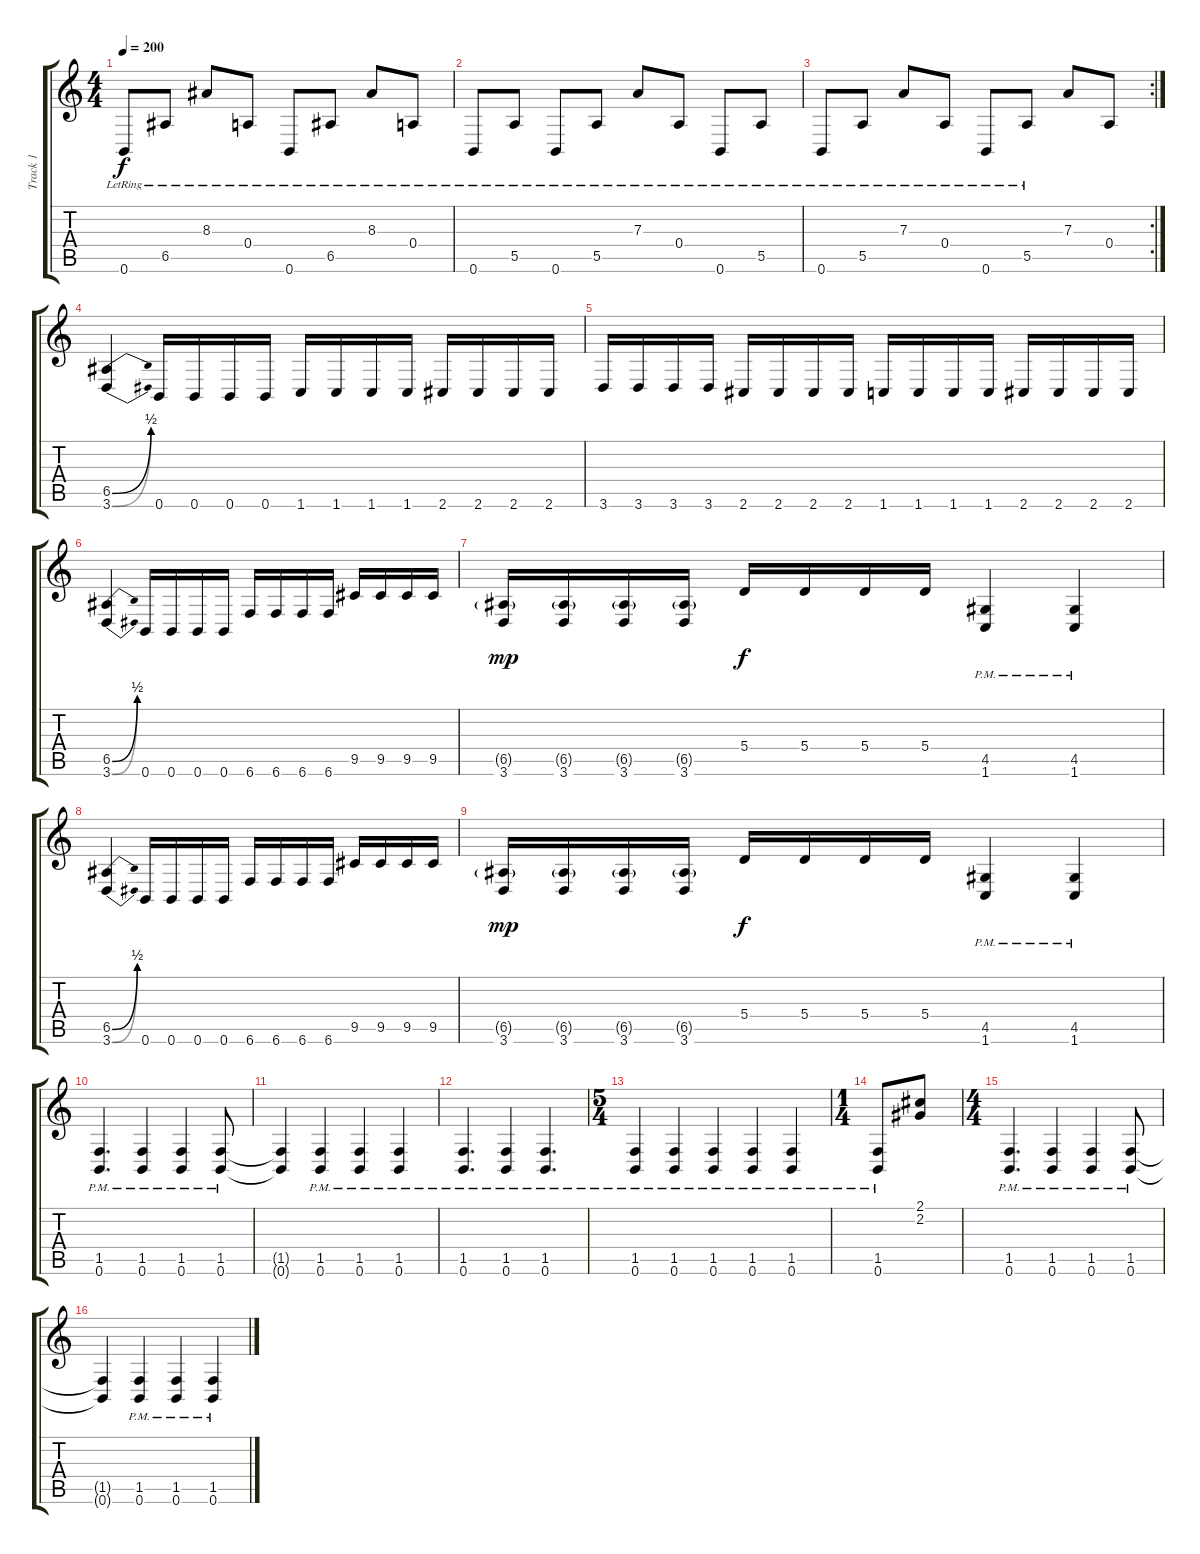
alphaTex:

\track ("Track 1" "Track 1") {instrument distortionguitar}
\staff {score tabs}
\tuning (B3 Gb3 D3 A2 E2 B1) {hide}
\ts (4 4)
\tempo 200
\clef g2
\ks c
0.6{lr}.8{dy f} 6.5{lr}.8 8.3{lr}.8 0.4{lr}.8 0.6{lr}.8 6.5{lr}.8 8.3{lr}.8 0.4{lr}.8 |
0.6{lr}.8 5.5{lr}.8 0.6{lr}.8 5.5{lr}.8 7.3{lr}.8 0.4{lr}.8 0.6{lr}.8 5.5{lr}.8 |
\rc 2
0.6{lr}.8 5.5{lr}.8 7.3{lr}.8 0.4{lr}.8 0.6{lr}.8 5.5{lr}.8 7.3.8 0.4.8 |
(6.5{be (bend 0 0 60 2)} 3.6{be (bend 0 0 60 2)}).4 0.6.16 0.6.16 0.6.16 0.6.16 1.6.16 1.6.16 1.6.16 1.6.16 2.6.16 2.6.16 2.6.16 2.6.16 |
3.6.16 3.6.16 3.6.16 3.6.16 2.6.16 2.6.16 2.6.16 2.6.16 1.6.16 1.6.16 1.6.16 1.6.16 2.6.16 2.6.16 2.6.16 2.6.16 |
(6.5{be (bend 0 0 60 2)} 3.6{be (bend 0 0 60 2)}).4 0.6.16 0.6.16 0.6.16 0.6.16 6.6.16 6.6.16 6.6.16 6.6.16 9.5.16 9.5.16 9.5.16 9.5.16 |
(6.5{g} 3.6).16{dy mp} (6.5{g} 3.6).16 (6.5{g} 3.6).16 (6.5{g} 3.6).16 5.4.16{dy f} 5.4.16 5.4.16 5.4.16 (4.5{pm} 1.6{pm}).4 (4.5{pm} 1.6{pm}).4 |
(6.5{be (bend 0 0 60 2)} 3.6{be (bend 0 0 60 2)}).4 0.6.16 0.6.16 0.6.16 0.6.16 6.6.16 6.6.16 6.6.16 6.6.16 9.5.16 9.5.16 9.5.16 9.5.16 |
(6.5{g} 3.6).16{dy mp} (6.5{g} 3.6).16 (6.5{g} 3.6).16 (6.5{g} 3.6).16 5.4.16{dy f} 5.4.16 5.4.16 5.4.16 (4.5{pm} 1.6{pm}).4 (4.5{pm} 1.6{pm}).4 |
(1.5{pm} 0.6{pm}).4{d} (1.5{pm} 0.6{pm}).4 (1.5{pm} 0.6{pm}).4 (1.5{pm} 0.6{pm}).8 |
(1.5{t} 0.6{t}).4 (1.5{pm} 0.6{pm}).4 (1.5{pm} 0.6{pm}).4 (1.5{pm} 0.6{pm}).4 |
(1.5{pm} 0.6{pm}).4{d} (1.5{pm} 0.6{pm}).4 (1.5{pm} 0.6{pm}).4{d} |
\ts (5 4)
(1.5{pm} 0.6{pm}).4 (1.5{pm} 0.6{pm}).4 (1.5{pm} 0.6{pm}).4 (1.5{pm} 0.6{pm}).4 (1.5{pm} 0.6{pm}).4 |
\ts (1 4)
(1.5{pm} 0.6{pm}).8 (2.1 2.2).8 |
\ts (4 4)
(1.5{pm} 0.6{pm}).4{d} (1.5{pm} 0.6{pm}).4 (1.5{pm} 0.6{pm}).4 (1.5{pm} 0.6{pm}).8 |
(1.5{t} 0.6{t}).4 (1.5{pm} 0.6{pm}).4 (1.5{pm} 0.6{pm}).4 (1.5{pm} 0.6{pm}).4
